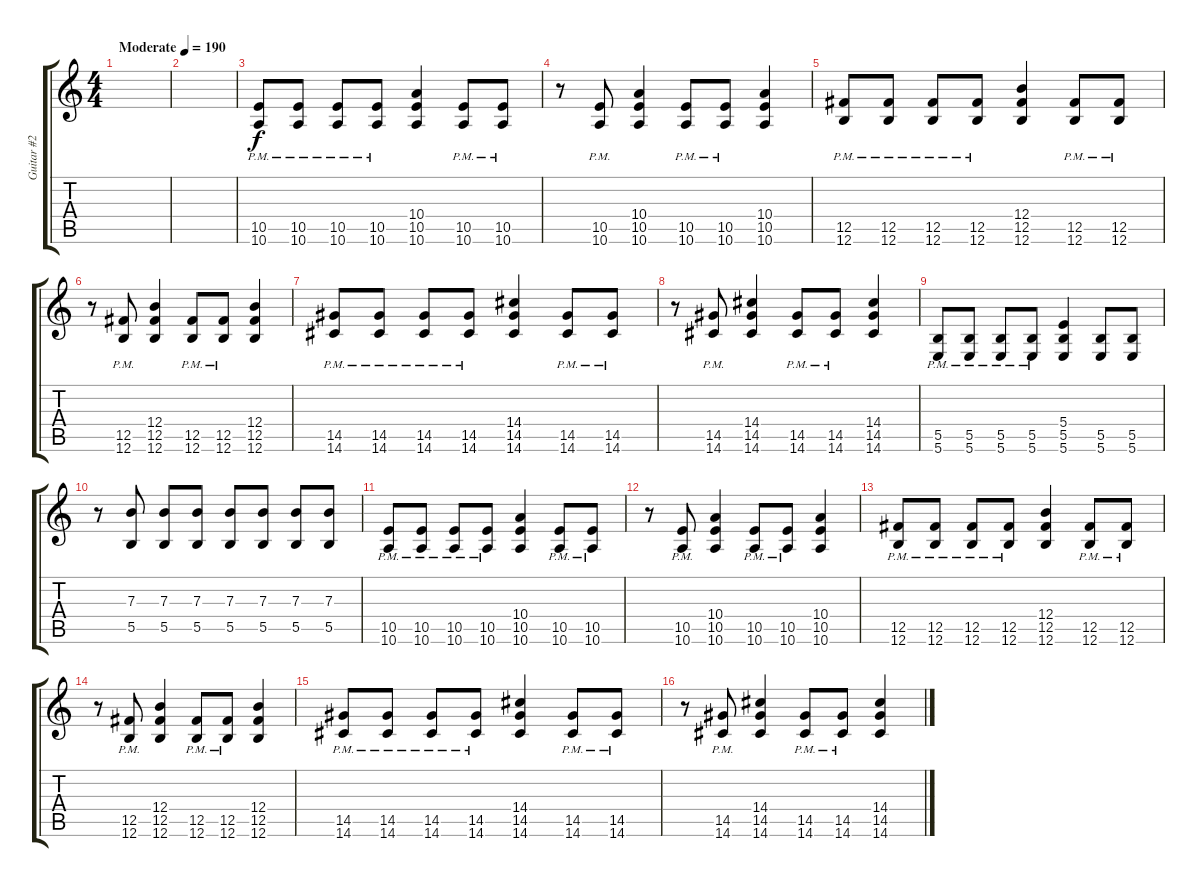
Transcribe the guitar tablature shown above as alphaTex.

\track ("Guitar #2" "Guitar #2") {instrument distortionguitar}
\staff {score tabs}
\tuning (Db4 Ab3 E3 B2 Gb2 B1) {hide}
\ts (4 4)
\tempo (190 "Moderate")
\clef g2
\ks c
|
|
(10.5{pm} 10.6{pm}).8 (10.5{pm} 10.6{pm}).8 (10.5{pm} 10.6{pm}).8 (10.5{pm} 10.6{pm}).8 (10.4 10.5 10.6).4 (10.5{pm} 10.6{pm}).8 (10.5{pm} 10.6{pm}).8 |
r.8 (10.5{pm} 10.6{pm}).8 (10.4 10.5 10.6).4 (10.5{pm} 10.6{pm}).8 (10.5{pm} 10.6{pm}).8 (10.4 10.5 10.6).4 |
(12.5{pm} 12.6{pm}).8 (12.5{pm} 12.6{pm}).8 (12.5{pm} 12.6{pm}).8 (12.5{pm} 12.6{pm}).8 (12.4 12.5 12.6).4 (12.5{pm} 12.6{pm}).8 (12.5{pm} 12.6{pm}).8 |
r.8 (12.5{pm} 12.6{pm}).8 (12.4 12.5 12.6).4 (12.5{pm} 12.6{pm}).8 (12.5{pm} 12.6{pm}).8 (12.4 12.5 12.6).4 |
(14.5{pm} 14.6{pm}).8 (14.5{pm} 14.6{pm}).8 (14.5{pm} 14.6{pm}).8 (14.5{pm} 14.6{pm}).8 (14.4 14.5 14.6).4 (14.5{pm} 14.6{pm}).8 (14.5{pm} 14.6{pm}).8 |
r.8 (14.5{pm} 14.6{pm}).8 (14.4 14.5 14.6).4 (14.5{pm} 14.6{pm}).8 (14.5{pm} 14.6{pm}).8 (14.4 14.5 14.6).4 |
(5.5{pm} 5.6{pm}).8 (5.5{pm} 5.6{pm}).8 (5.5{pm} 5.6{pm}).8 (5.5{pm} 5.6{pm}).8 (5.4 5.5 5.6).4 (5.5 5.6).8 (5.5 5.6).8 |
r.8 (7.3 5.5).8 (7.3 5.5).8 (7.3 5.5).8 (7.3 5.5).8 (7.3 5.5).8 (7.3 5.5).8 (7.3 5.5).8 |
(10.5{pm} 10.6{pm}).8 (10.5{pm} 10.6{pm}).8 (10.5{pm} 10.6{pm}).8 (10.5{pm} 10.6{pm}).8 (10.4 10.5 10.6).4 (10.5{pm} 10.6{pm}).8 (10.5{pm} 10.6{pm}).8 |
r.8 (10.5{pm} 10.6{pm}).8 (10.4 10.5 10.6).4 (10.5{pm} 10.6{pm}).8 (10.5{pm} 10.6{pm}).8 (10.4 10.5 10.6).4 |
(12.5{pm} 12.6{pm}).8 (12.5{pm} 12.6{pm}).8 (12.5{pm} 12.6{pm}).8 (12.5{pm} 12.6{pm}).8 (12.4 12.5 12.6).4 (12.5{pm} 12.6{pm}).8 (12.5{pm} 12.6{pm}).8 |
r.8 (12.5{pm} 12.6{pm}).8 (12.4 12.5 12.6).4 (12.5{pm} 12.6{pm}).8 (12.5{pm} 12.6{pm}).8 (12.4 12.5 12.6).4 |
(14.5{pm} 14.6{pm}).8 (14.5{pm} 14.6{pm}).8 (14.5{pm} 14.6{pm}).8 (14.5{pm} 14.6{pm}).8 (14.4 14.5 14.6).4 (14.5{pm} 14.6{pm}).8 (14.5{pm} 14.6{pm}).8 |
r.8 (14.5{pm} 14.6{pm}).8 (14.4 14.5 14.6).4 (14.5{pm} 14.6{pm}).8 (14.5{pm} 14.6{pm}).8 (14.4 14.5 14.6).4
